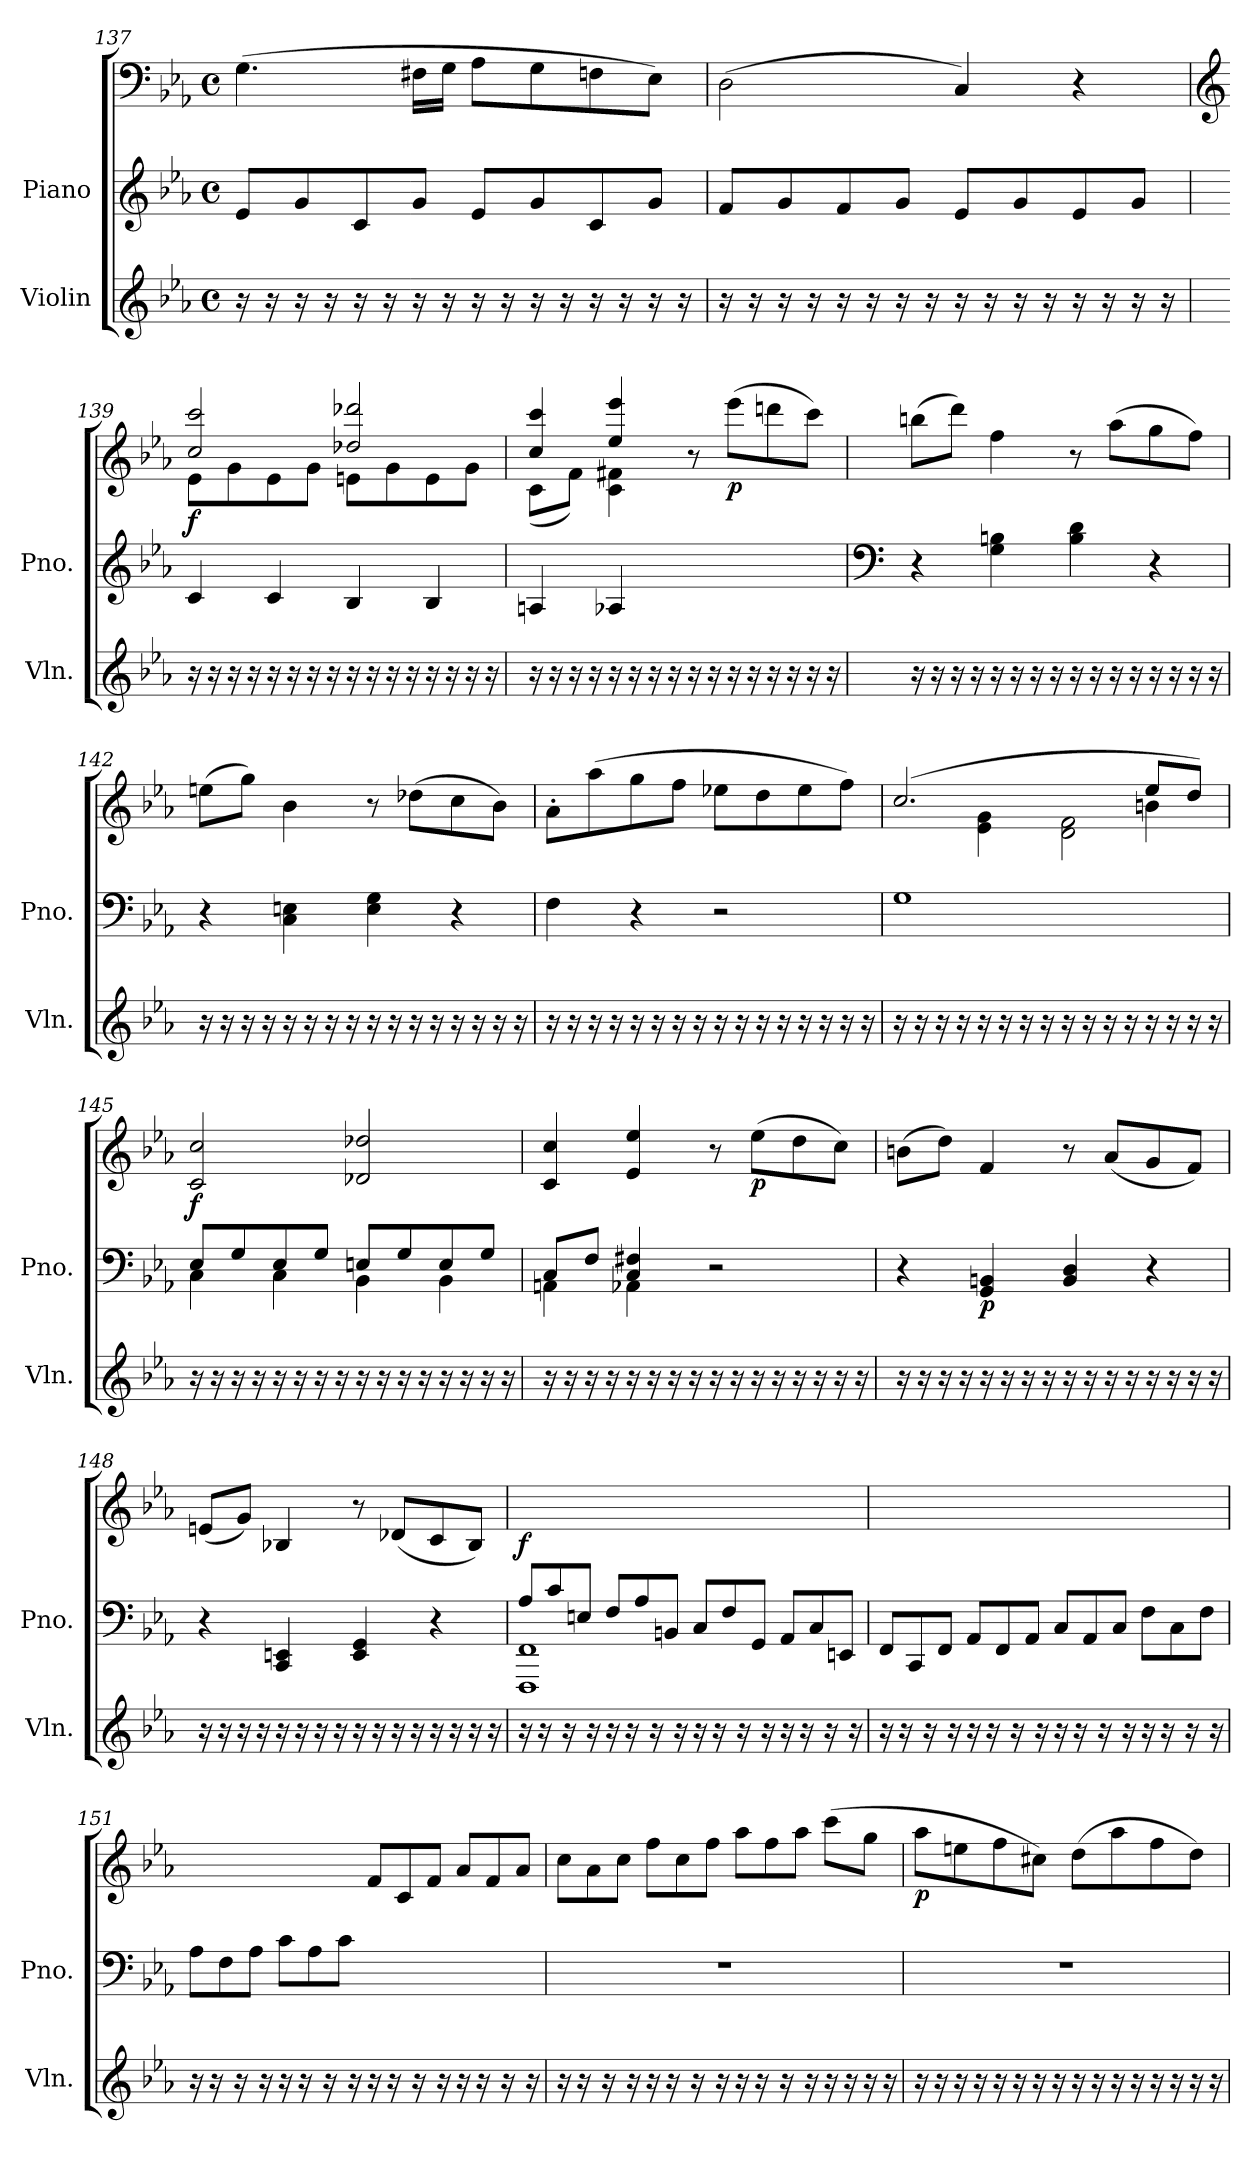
**kern	**kern	**kern	**dynam
*part2	*part1	*part1	*part1
*staff3	*staff2	*staff1	*staff1/2
*I"Violin	*I"Piano	*	*
*I'Vln.	*I'Pno.	*	*
*clefG2	*clefG2	*clefF4	*
*k[b-e-a-]	*k[b-e-a-]	*k[b-e-a-]	*
*M4/4	*M4/4	*M4/4	*
*met(c)	*met(c)	*met(c)	*
=137	=137	=137	=137
16r	8e-/L	(>4.G\	.
16r	.	.	.
16r	8g/	.	.
16r	.	.	.
16r	8c/	.	.
16r	.	.	.
16r	8g/J	16F#X\LL	.
16r	.	16G\JJ	.
16r	8e-/L	8A-\L	.
16r	.	.	.
16r	8g/	8G\	.
16r	.	.	.
16r	8c/	8Fn\	.
16r	.	.	.
16r	8g/J	8E-\J)	.
16r	.	.	.
=138	=138	=138	=138
16r	8f/L	(>2D\	.
16r	.	.	.
16r	8g/	.	.
16r	.	.	.
16r	8f/	.	.
16r	.	.	.
16r	8g/J	.	.
16r	.	.	.
16r	8e-/L	4C/)	.
16r	.	.	.
16r	8g/	.	.
16r	.	.	.
16r	8e-/	4r	.
16r	.	.	.
16r	8g/J	.	.
16r	.	.	.
!!LO:LB:g=z
=139	=139	=139	=139
*	*	*clefG2	*
*	*	*^	*
!	!	!	!	!LO:DY:b
16r	4c/	2cc/ 2ccc/	8e-\L	f
16r	.	.	.	.
16r	.	.	8g\	.
16r	.	.	.	.
16r	4c/	.	8e-\	.
16r	.	.	.	.
16r	.	.	8g\J	.
16r	.	.	.	.
16r	4B-/	2dd-X/ 2ddd-X/	8en\L	.
16r	.	.	.	.
16r	.	.	8g\	.
16r	.	.	.	.
16r	4B-/	.	8e\	.
16r	.	.	.	.
16r	.	.	8g\J	.
16r	.	.	.	.
=140	=140	=140	=140	=140
*	*^	*	*	*
16r	2ryy	4An/	4cc/ 4ccc/	(<8c\L	.
16r	.	.	.	.	.
16r	.	.	.	8f\J)	.
16r	.	.	.	.	.
16r	.	4A-X/	4ee-/ 4eee-/	4c\ 4f#X\	.
16r	.	.	.	.	.
16r	.	.	.	.	.
16r	.	.	.	.	.
16r	2ryy	2ryy	8r	2ryy	.
16r	.	.	.	.	.
!	!	!	!	!	!LO:DY:b
16r	.	.	(>8eee-\L	.	p
16r	.	.	.	.	.
16r	.	.	8dddn\	.	.
16r	.	.	.	.	.
16r	.	.	8ccc\J)	.	.
16r	.	.	.	.	.
*	*v	*v	*	*	*
*	*	*v	*v	*
=141	=141	=141	=141
*	*clefF4	*	*
16r	4r	(>8bbn\L	.
16r	.	.	.
16r	.	8ddd\J)	.
16r	.	.	.
16r	4G\ 4Bn\	4ff\	.
16r	.	.	.
16r	.	.	.
16r	.	.	.
16r	4B\ 4d\	8r	.
16r	.	.	.
16r	.	(>8aa-\L	.
16r	.	.	.
16r	4r	8gg\	.
16r	.	.	.
16r	.	8ff\J)	.
16r	.	.	.
!!LO:LB:g=z
=142	=142	=142	=142
16r	4r	(>8een\L	.
16r	.	.	.
16r	.	8gg\J)	.
16r	.	.	.
16r	4C\ 4En\	4b-\	.
16r	.	.	.
16r	.	.	.
16r	.	.	.
16r	4E\ 4G\	8r	.
16r	.	.	.
16r	.	(>8dd-X\L	.
16r	.	.	.
16r	4r	8cc\	.
16r	.	.	.
16r	.	8b-\J)	.
16r	.	.	.
=143	=143	=143	=143
16r	4F\	8a-'\L	.
16r	.	.	.
16r	.	(>8aa-\	.
16r	.	.	.
16r	4r	8gg\	.
16r	.	.	.
16r	.	8ff\J	.
16r	.	.	.
16r	2r	8ee-X\L	.
16r	.	.	.
16r	.	8dd\	.
16r	.	.	.
16r	.	8ee-\	.
16r	.	.	.
16r	.	8ff\J)	.
16r	.	.	.
=144	=144	=144	=144
*	*^	*^	*
*	*	*	*	*^	*
16r	4rAyy	1G	(>2.cc/	2.ryy	4ryy	.
16r	.	.	.	.	.	.
16r	.	.	.	.	.	.
16r	.	.	.	.	.	.
16r	2.ryy	.	.	.	4e-\ 4g\	.
16r	.	.	.	.	.	.
16r	.	.	.	.	.	.
16r	.	.	.	.	.	.
16r	.	.	.	.	2d\ 2f\	.
16r	.	.	.	.	.	.
16r	.	.	.	.	.	.
16r	.	.	.	.	.	.
16r	.	.	8ee-/L	4bn\	.	.
16r	.	.	.	.	.	.
16r	.	.	8dd/J)	.	.	.
16r	.	.	.	.	.	.
*	*	*	*v	*v	*v	*
!!LO:LB:g=z
=145	=145	=145	=145	=145
!	!	!	!	!LO:DY:b
16r	8E-/L	4C\	2c/ 2cc/	f
16r	.	.	.	.
16r	8G/	.	.	.
16r	.	.	.	.
16r	8E-/	4C\	.	.
16r	.	.	.	.
16r	8G/J	.	.	.
16r	.	.	.	.
16r	8En/L	4BB-\	2d-X/ 2dd-X/	.
16r	.	.	.	.
16r	8G/	.	.	.
16r	.	.	.	.
16r	8E/	4BB-\	.	.
16r	.	.	.	.
16r	8G/J	.	.	.
16r	.	.	.	.
=146	=146	=146	=146	=146
16r	8C/L	4AAn\	4c/ 4cc/	.
16r	.	.	.	.
16r	8F/J	.	.	.
16r	.	.	.	.
16r	4C/ 4F#X/	4AA-X\	4e-/ 4ee-/	.
16r	.	.	.	.
16r	.	.	.	.
16r	.	.	.	.
16r	2r	2ryy	8r	.
16r	.	.	.	.
!	!	!	!	!LO:DY:b
16r	.	.	(>8ee-\L	p
16r	.	.	.	.
16r	.	.	8dd\	.
16r	.	.	.	.
16r	.	.	8cc\J)	.
16r	.	.	.	.
*	*v	*v	*	*
=147	=147	=147	=147
16r	4r	(>8bn\L	.
16r	.	.	.
16r	.	8dd\J)	.
16r	.	.	.
!	!	!	!LO:DY:b=2
16r	4GG/ 4BBn/	4f/	p
16r	.	.	.
16r	.	.	.
16r	.	.	.
16r	4BB/ 4D/	8r	.
16r	.	.	.
16r	.	(<8a-/L	.
16r	.	.	.
16r	4r	8g/	.
16r	.	.	.
16r	.	8f/J)	.
16r	.	.	.
!!LO:PB:g=z
=148	=148	=148	=148
16r	4r	(<8en/L	.
16r	.	.	.
16r	.	8g/J)	.
16r	.	.	.
16r	4CC/ 4EEn/	4B-X/	.
16r	.	.	.
16r	.	.	.
16r	.	.	.
16r	4EE/ 4GG/	8r	.
16r	.	.	.
16r	.	(<8d-X/L	.
16r	.	.	.
16r	4r	8c/	.
16r	.	.	.
16r	.	8B-/J)	.
16r	.	.	.
=149	=149	=149	=149
*	*Xtuplet	*	*
*	*^	*	*
!	!	!	!	!LO:DY:b
16r	12A-/L	1FFF 1FF	1ryy	f
16r	.	.	.	.
.	12c/	.	.	.
16r	.	.	.	.
.	12En/J	.	.	.
16r	.	.	.	.
16r	12F/L	.	.	.
16r	.	.	.	.
.	12A-/	.	.	.
16r	.	.	.	.
.	12BBn/J	.	.	.
16r	.	.	.	.
16r	12C/L	.	.	.
16r	.	.	.	.
.	12F/	.	.	.
16r	.	.	.	.
.	12GG/J	.	.	.
16r	.	.	.	.
16r	12AA-/L	.	.	.
16r	.	.	.	.
.	12C/	.	.	.
16r	.	.	.	.
.	12EEn/J	.	.	.
16r	.	.	.	.
*	*v	*v	*	*
!!LO:LB:g=z
=150	=150	=150	=150
16r	12FF/L	1ryy	.
16r	.	.	.
.	12CC/	.	.
16r	.	.	.
.	12FF/J	.	.
16r	.	.	.
16r	12AA-/L	.	.
16r	.	.	.
.	12FF/	.	.
16r	.	.	.
.	12AA-/J	.	.
16r	.	.	.
16r	12C/L	.	.
16r	.	.	.
.	12AA-/	.	.
16r	.	.	.
.	12C/J	.	.
16r	.	.	.
16r	12F\L	.	.
16r	.	.	.
.	12C\	.	.
16r	.	.	.
.	12F\J	.	.
16r	.	.	.
=151	=151	=151	=151
16r	12A-\L	2ryy	.
16r	.	.	.
.	12F\	.	.
16r	.	.	.
.	12A-\J	.	.
16r	.	.	.
16r	12c\L	.	.
16r	.	.	.
.	12A-\	.	.
16r	.	.	.
.	12c\J	.	.
16r	.	.	.
*	*	*Xtuplet	*
16r	2ryy	12f/L	.
16r	.	.	.
.	.	12c/	.
16r	.	.	.
.	.	12f/J	.
16r	.	.	.
16r	.	12a-/L	.
16r	.	.	.
.	.	12f/	.
16r	.	.	.
.	.	12a-/J	.
16r	.	.	.
!!LO:LB:g=z
=152	=152	=152	=152
16r	1r	12cc\L	.
16r	.	.	.
.	.	12a-\	.
16r	.	.	.
.	.	12cc\J	.
16r	.	.	.
16r	.	12ff\L	.
16r	.	.	.
.	.	12cc\	.
16r	.	.	.
.	.	12ff\J	.
16r	.	.	.
16r	.	12aa-\L	.
16r	.	.	.
.	.	12ff\	.
16r	.	.	.
.	.	12aa-\J	.
16r	.	.	.
16r	.	(>8ccc\L	.
16r	.	.	.
16r	.	8gg\J	.
16r	.	.	.
=153	=153	=153	=153
!	!	!	!LO:DY:b
16r	1r	8aa-\L	p
16r	.	.	.
16r	.	8een\	.
16r	.	.	.
16r	.	8ff\	.
16r	.	.	.
16r	.	8cc#X\J)	.
16r	.	.	.
16r	.	(>8dd\L	.
16r	.	.	.
16r	.	8aa-\	.
16r	.	.	.
16r	.	8ff\	.
16r	.	.	.
16r	.	8dd\J)	.
16r	.	.	.
=	=	=	=
*-	*-	*-	*-
